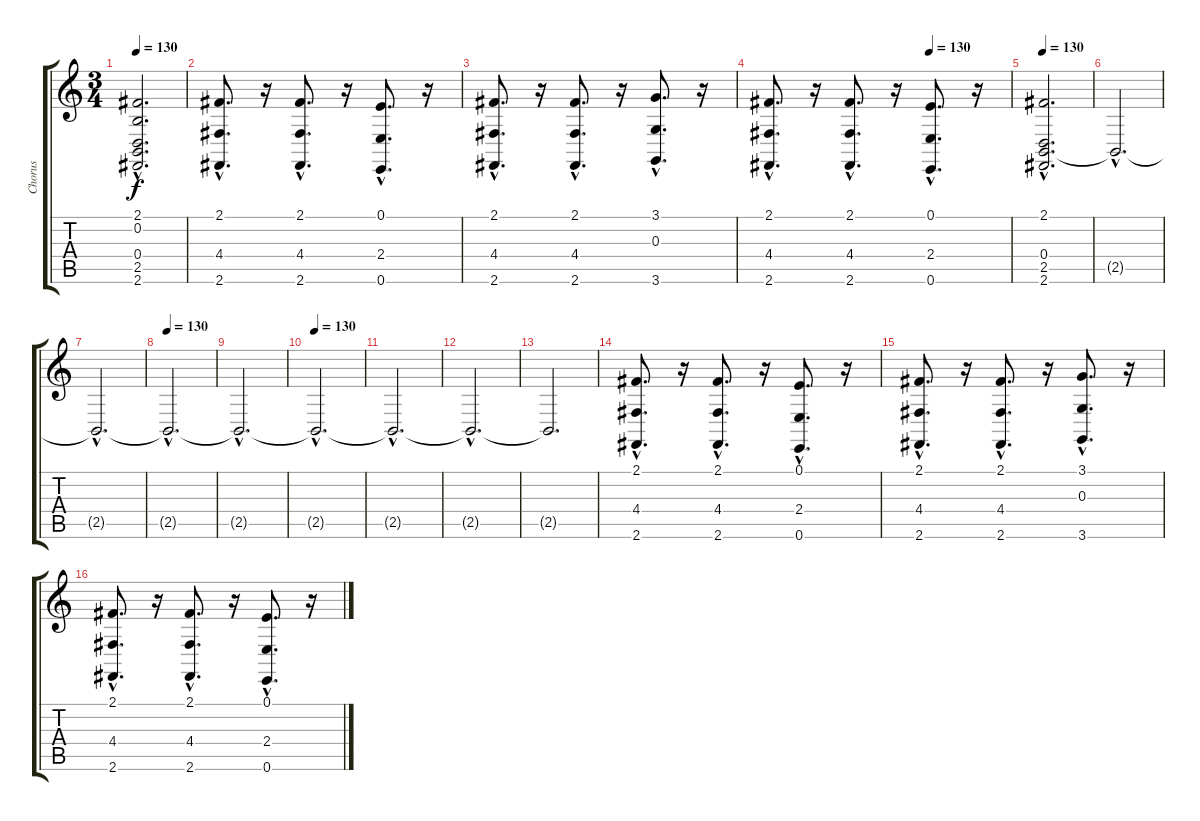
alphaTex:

\track ("Chorus" "Chorus") {instrument voiceoohs}
\staff {score tabs}
\tuning (E4 B3 G3 D3 A2 E2) {hide}
\ts (3 4)
\tempo 130
\clef g2
\ks c
(2.1{hac} 0.2 0.4{hac} 2.5{hac} 2.6{hac}).2{d dy f} |
(2.1 4.4 2.6{hac}).8{d} r.16 (2.1 4.4 2.6{hac}).8{d} r.16 (0.1 2.4 0.6{hac}).8{d} r.16 |
(2.1 4.4 2.6{hac}).8{d} r.16 (2.1 4.4 2.6{hac}).8{d} r.16 (3.1 0.3 3.6{hac}).8{d} r.16 |
\tempo (130 0.6666666666666666)
(2.1 4.4 2.6{hac}).8{d} r.16 (2.1 4.4 2.6{hac}).8{d} r.16 (0.1 2.4 0.6{hac}).8{d} r.16 |
\tempo 130
(2.1{hac} 0.4{hac} 2.5{hac} 2.6{hac}).2{d} |
2.5{hac t}.2{d} |
2.5{hac t}.2{d} |
\tempo 130
2.5{hac t}.2{d} |
2.5{hac t}.2{d} |
\tempo 130
2.5{hac t}.2{d} |
2.5{hac t}.2{d} |
2.5{hac t}.2{d} |
2.5{t}.2{d} |
(2.1 4.4 2.6{hac}).8{d} r.16 (2.1 4.4 2.6{hac}).8{d} r.16 (0.1 2.4 0.6{hac}).8{d} r.16 |
(2.1 4.4 2.6{hac}).8{d} r.16 (2.1 4.4 2.6{hac}).8{d} r.16 (3.1 0.3 3.6{hac}).8{d} r.16 |
(2.1 4.4 2.6{hac}).8{d} r.16 (2.1 4.4 2.6{hac}).8{d} r.16 (0.1 2.4 0.6{hac}).8{d} r.16
